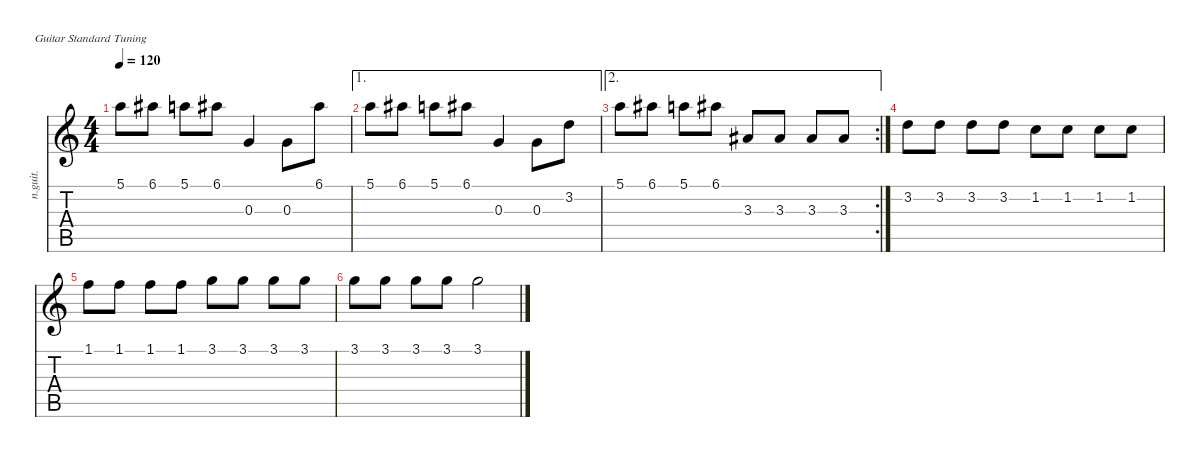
\defaultSystemsLayout 4
\hideDynamics
\bracketExtendMode nobrackets
\otherSystemsTrackNameOrientation horizontal
\track ("Nylon Guitar" "n.guit.") {defaultSystemsLayout 4 solo instrument acousticguitarnylon}
\staff {score tabs}
\tuning (E4 B3 G3 D3 A2 E2)
\ts (4 4)
\tempo 120
\clef g2
\ks c
5.1.8{dy mf beam Down} 6.1{acc #}.8{beam Down} 5.1.8{beam Down} 6.1{acc #}.8{beam Down} 0.3.4{beam Up} 0.3.8{beam Down} 6.1{acc #}.8{beam Down} |
\ae 1
5.1.8{beam Down} 6.1{acc #}.8{beam Down} 5.1.8{beam Down} 6.1{acc #}.8{beam Down} 0.3.4{beam Up} 0.3.8{beam Down} 3.2.8{beam Down} |
\ae 2
\rc 2
5.1.8{beam Down} 6.1{acc #}.8{beam Down} 5.1.8{beam Down} 6.1{acc #}.8{beam Down} 3.3{acc #}.8{beam Up} 3.3{acc #}.8{beam Up} 3.3{acc #}.8{beam Up} 3.3{acc #}.8{beam Up} |
3.2.8{beam Down} 3.2.8{beam Down} 3.2.8{beam Down} 3.2.8{beam Down} 1.2.8{beam Down} 1.2.8{beam Down} 1.2.8{beam Down} 1.2.8{beam Down} |
1.1.8{beam Down} 1.1.8{beam Down} 1.1.8{beam Down} 1.1.8{beam Down} 3.1.8{beam Down} 3.1.8{beam Down} 3.1.8{beam Down} 3.1.8{beam Down} |
3.1.8{beam Down} 3.1.8{beam Down} 3.1.8{beam Down} 3.1.8{beam Down} 3.1.2{beam Down}
